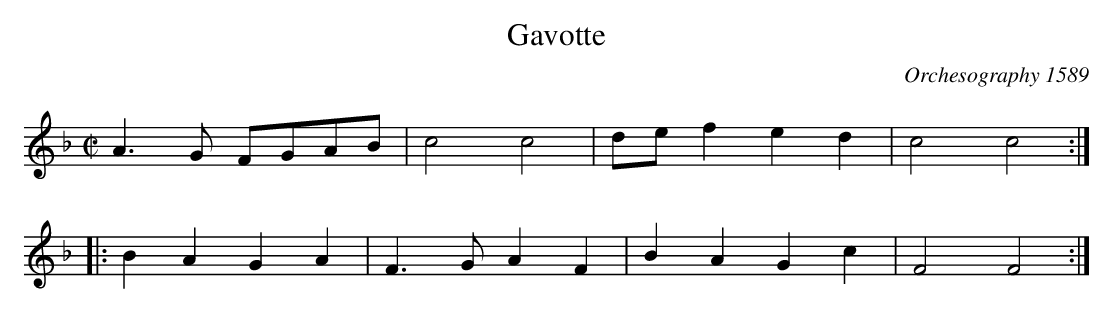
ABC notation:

X:1
T:Gavotte
C:Orchesography 1589
L:1/4
M:C|
K:CMix
A>G F/G/A/B/ | c2 c2 | d/e/ f ed | c2 c2 ::
BA GA | F>G AF | BA Gc | F2 F2 :|
